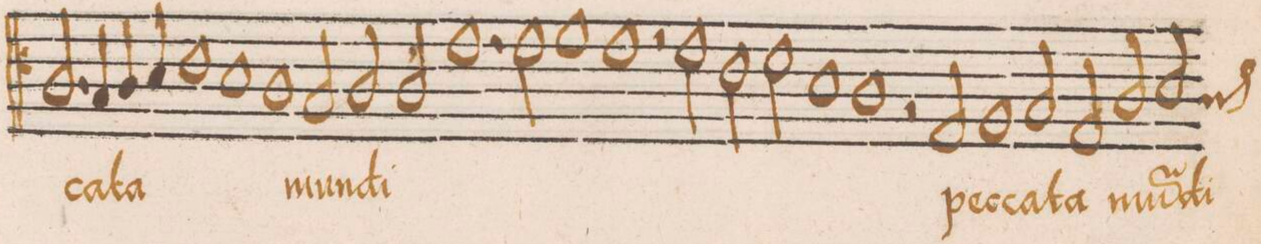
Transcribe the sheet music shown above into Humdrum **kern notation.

**kern	**text
*I"ALTVS	*
*clefC4	*
*k[]	*
*met(c|)	*
*M2/1	*
2.A/	-ca-
4G/	-ta
4A/	.
4B/	.
1c	.
=48	=48
1B	.
1A	.
=49	=49
2G/	mun-
2A/	-di
2A/	.
=50	=50
1.e	.
2e\	.
=51	=51
1f	.
1e	.
=52	=52
2r	.
2e\	.
2c\	.
2d\	.
=53	=53
1B	.
1A	.
=54	=54
2r	.
2E/	pec-
1F	.
=55	=55
2G/	-ca-
2E/	-ta
2A/	mu(n)-
*custos:A	*
2B/	-di
=56	=56
*-	*-
